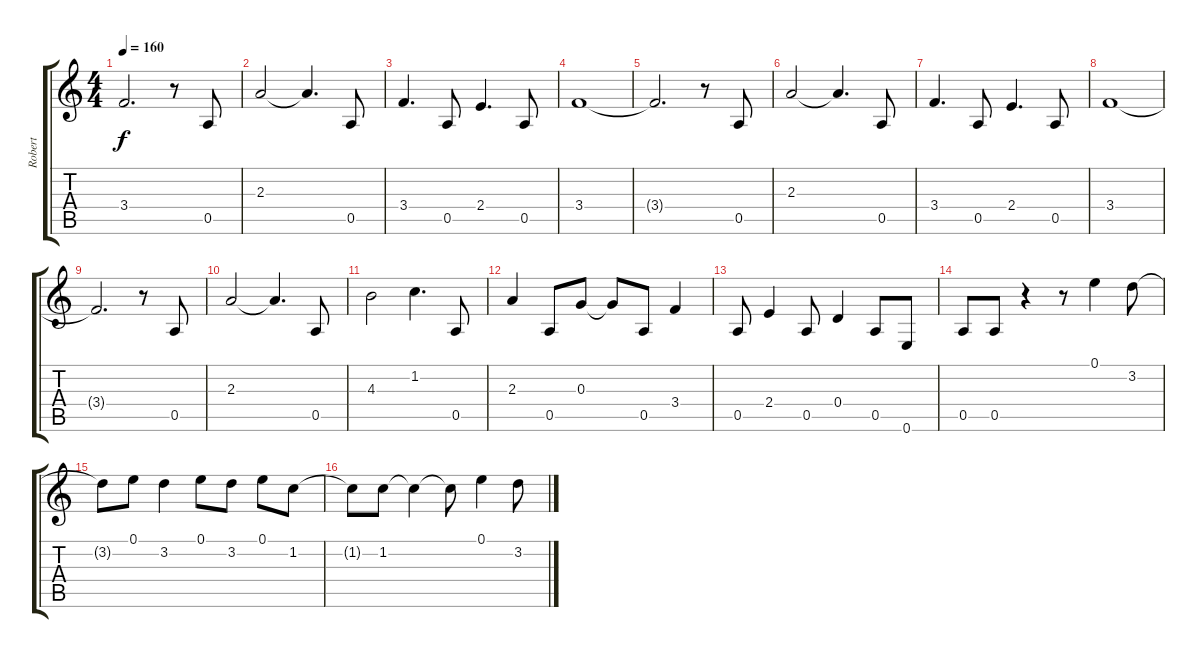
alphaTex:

\track ("Robert" "Robert") {instrument electricguitarclean}
\staff {score tabs}
\tuning (E4 B3 G3 D3 A2 E2) {hide}
\ts (4 4)
\tempo 160
\clef g2
\ks c
3.4{t}.2{d dy f} r.8 0.5.8 |
2.3.2 2.3{t}.4{d} 0.5.8 |
3.4.4{d} 0.5.8 2.4.4{d} 0.5.8 |
3.4.1 |
3.4{t}.2{d} r.8 0.5.8 |
2.3.2 2.3{t}.4{d} 0.5.8 |
3.4.4{d} 0.5.8 2.4.4{d} 0.5.8 |
3.4.1 |
3.4{t}.2{d} r.8 0.5.8 |
2.3.2 2.3{t}.4{d} 0.5.8 |
4.3.2 1.2.4{d} 0.5.8 |
2.3.4 0.5.8 0.3.8 0.3{t}.8 0.5.8 3.4.4 |
0.5.8 2.4.4 0.5.8 0.4.4 0.5.8 0.6.8 |
0.5.8 0.5.8 r.4 r.8 0.1.4 3.2.8 |
3.2{t}.8 0.1.8 3.2.4 0.1.8 3.2.8 0.1.8 1.2.8 |
1.2{t}.8 1.2.8 1.2{t}.4 1.2{t}.8 0.1.4 3.2.8
